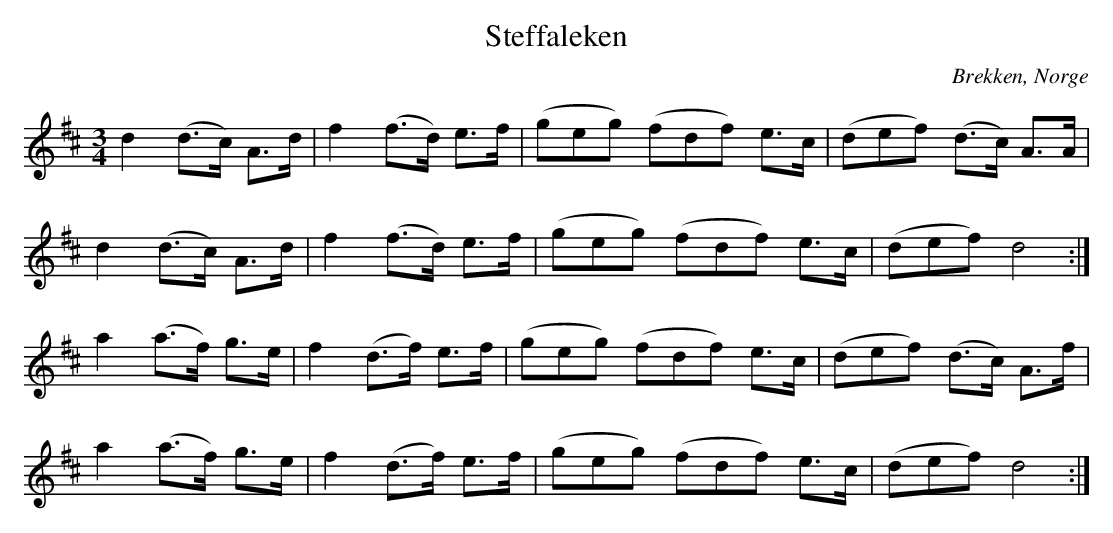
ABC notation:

X:1
T:Steffaleken
O:Brekken, Norge
M:3/4
L:1/8
K:D
d2 (d>c) A>d | f2 (f>d) e>f |  (geg)  (fdf) e>c |  (def) (d>c) A>A |
d2 (d>c) A>d | f2 (f>d) e>f | 3(geg) 3(fdf) e>c | 3(def) d4 :|
a2 (a>f) g>e | f2 (d>f) e>f | 3(geg) 3(fdf) e>c | 3(def) (d>c) A>f |
a2 (a>f) g>e | f2 (d>f) e>f | 3(geg) 3(fdf) e>c | 3(def) d4 :|
